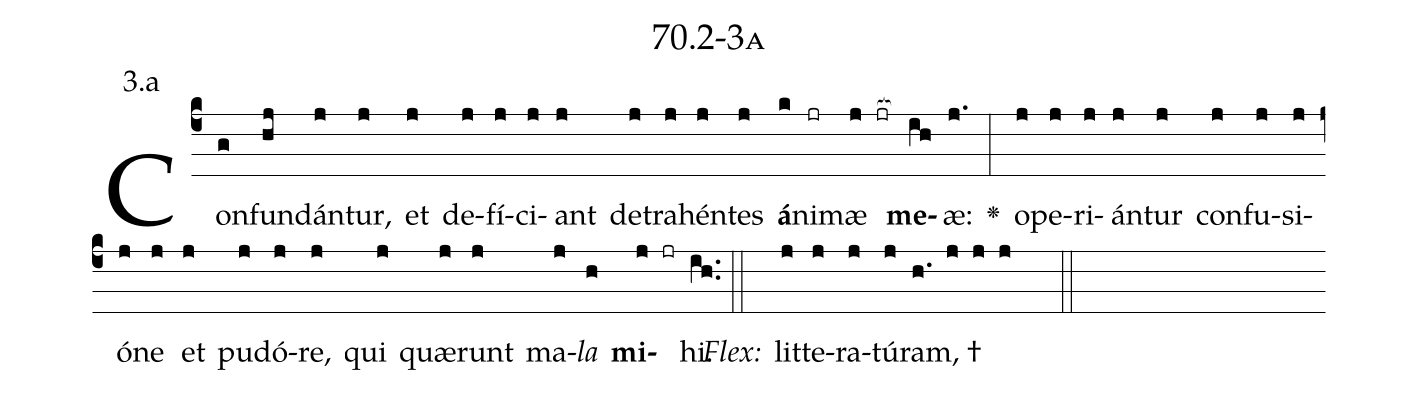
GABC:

name: 70.2-3a;
annotation: 3.a;
%%
(c4)Con(g)fun(hj)dán(j)tur,(j) et(j) de(j)fí(j)ci(j)ant(j) de(j)tra(j)hén(j)tes(j) <b>á</b>(k)ni(jr)mæ(j jr[ocb:1{]) <b>me</b>(ih[ocb:0}])æ:(j.) <v>\greheightstar</v>(:) o(j)pe(j)ri(j)án(j)tur(j) con(j)fu(j)si(j)ó(j)ne(j) et(j) pu(j)dó(j)re,(j) qui(j) quæ(j)runt(j) ma(j)<i>la</i>(h) <b>mi</b>(j jr)hi.(ih..) (::)
<i>Flex:</i>()  lit(j)te(j)ra(j)tú(j)ram, †(h. j j j  ::)

%E(j) u(j) o(j) u(h) a(j) e.(ih..) (::)
